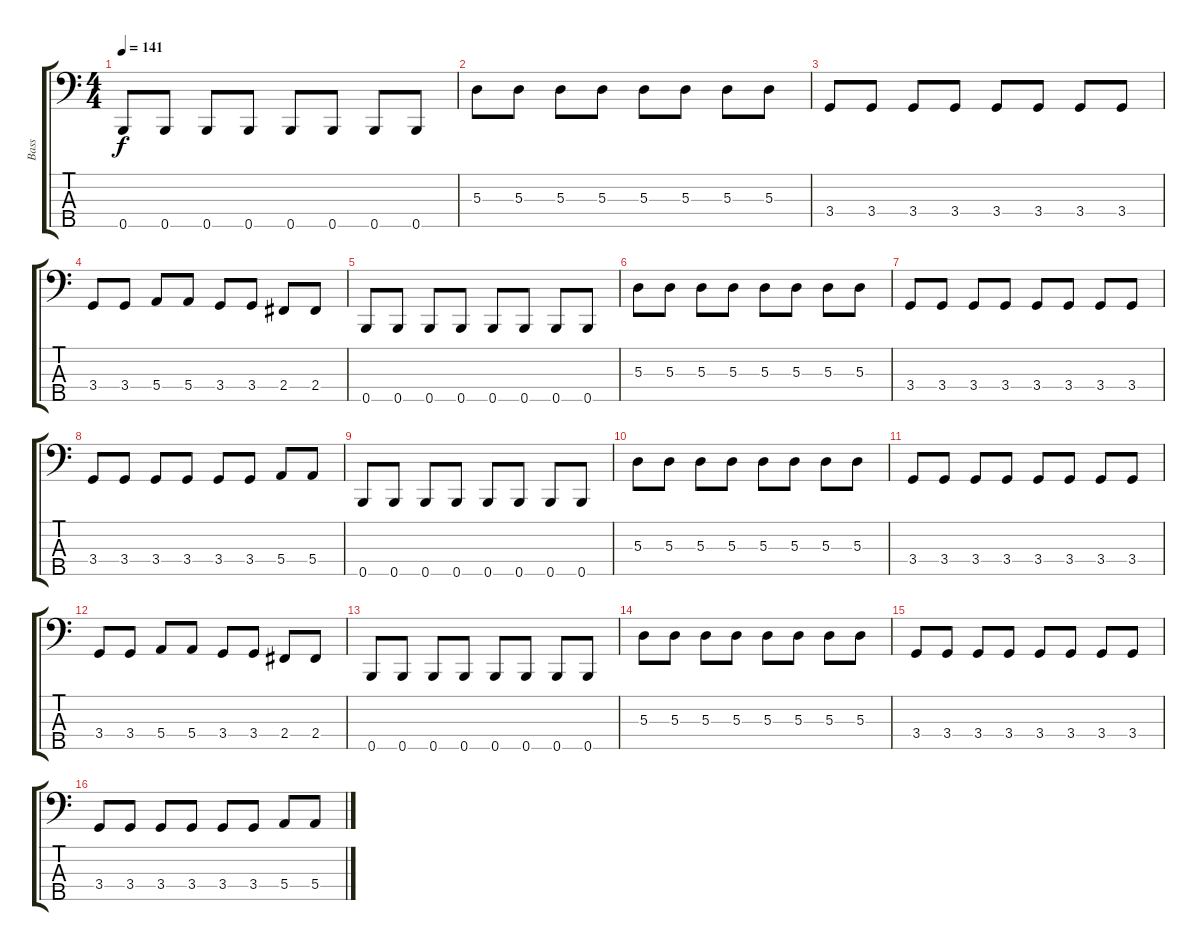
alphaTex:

\track ("Bass" "Bass") {instrument electricbasspick}
\staff {score tabs}
\tuning (G2 D2 A1 E1 B0) {hide}
\ts (4 4)
\section ("" "")
\tempo 141
\clef f4
\ks c
0.5.8{dy f} 0.5.8 0.5.8 0.5.8 0.5.8 0.5.8 0.5.8 0.5.8 |
5.3.8 5.3.8 5.3.8 5.3.8 5.3.8 5.3.8 5.3.8 5.3.8 |
3.4.8 3.4.8 3.4.8 3.4.8 3.4.8 3.4.8 3.4.8 3.4.8 |
3.4.8 3.4.8 5.4.8 5.4.8 3.4.8 3.4.8 2.4.8 2.4.8 |
0.5.8 0.5.8 0.5.8 0.5.8 0.5.8 0.5.8 0.5.8 0.5.8 |
5.3.8 5.3.8 5.3.8 5.3.8 5.3.8 5.3.8 5.3.8 5.3.8 |
3.4.8 3.4.8 3.4.8 3.4.8 3.4.8 3.4.8 3.4.8 3.4.8 |
3.4.8 3.4.8 3.4.8 3.4.8 3.4.8 3.4.8 5.4.8 5.4.8 |
0.5.8 0.5.8 0.5.8 0.5.8 0.5.8 0.5.8 0.5.8 0.5.8 |
5.3.8 5.3.8 5.3.8 5.3.8 5.3.8 5.3.8 5.3.8 5.3.8 |
3.4.8 3.4.8 3.4.8 3.4.8 3.4.8 3.4.8 3.4.8 3.4.8 |
3.4.8 3.4.8 5.4.8 5.4.8 3.4.8 3.4.8 2.4.8 2.4.8 |
0.5.8 0.5.8 0.5.8 0.5.8 0.5.8 0.5.8 0.5.8 0.5.8 |
5.3.8 5.3.8 5.3.8 5.3.8 5.3.8 5.3.8 5.3.8 5.3.8 |
3.4.8 3.4.8 3.4.8 3.4.8 3.4.8 3.4.8 3.4.8 3.4.8 |
3.4.8 3.4.8 3.4.8 3.4.8 3.4.8 3.4.8 5.4.8 5.4.8
